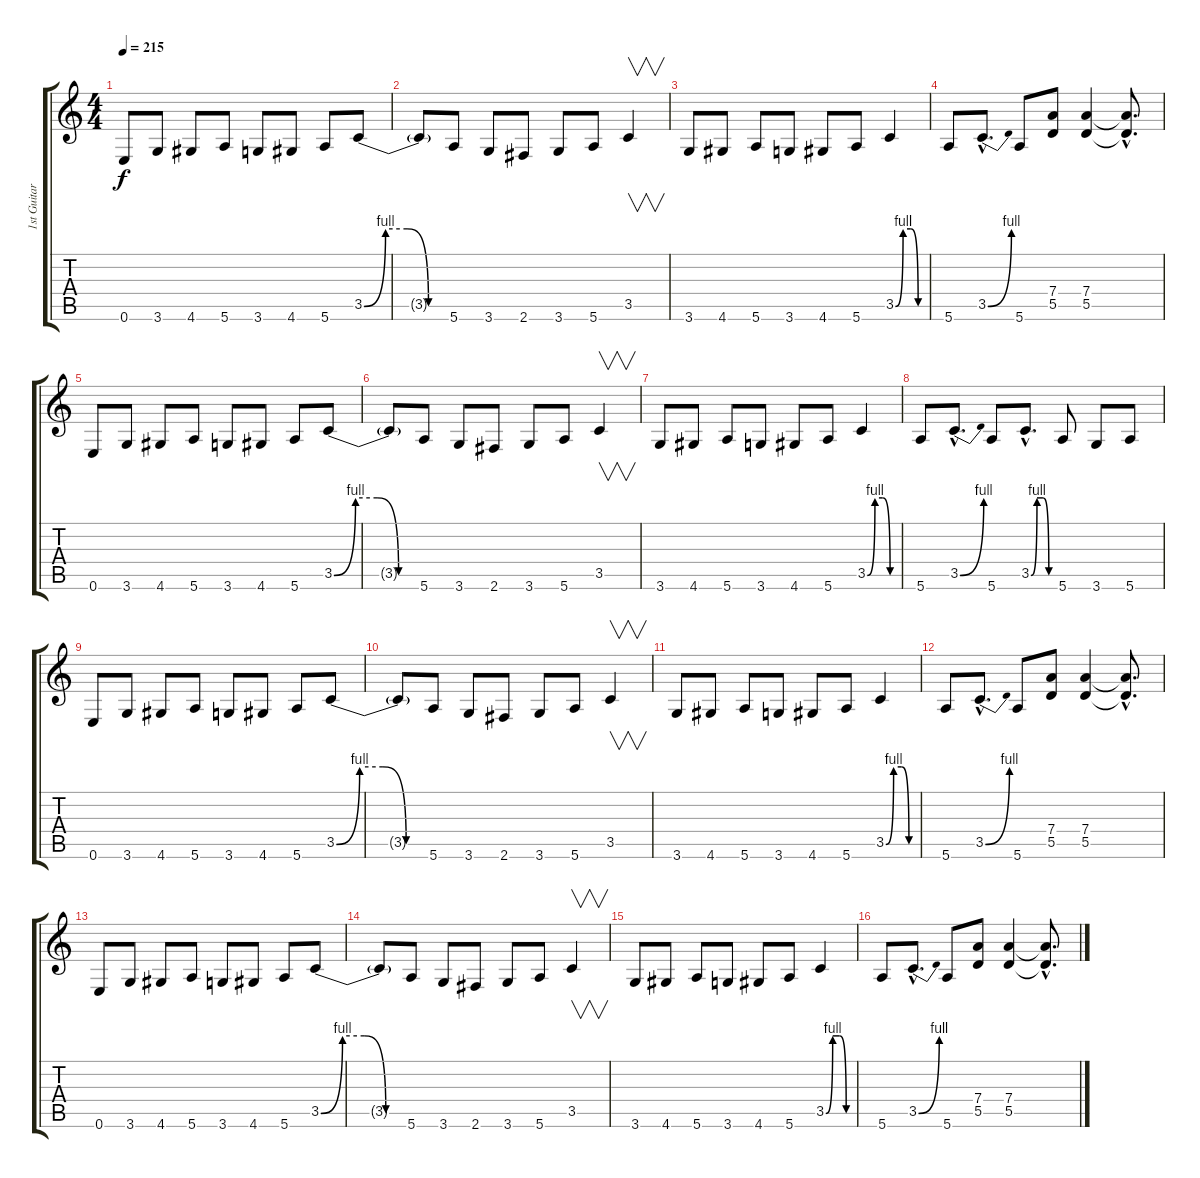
\track ("1st Guitar" "1st Guitar") {instrument overdrivenguitar}
\staff {score tabs}
\tuning (E4 B3 G3 D3 A2 E2) {hide}
\ts (4 4)
\tempo 215
\clef g2
\ks c
0.6.8{dy f instrument overdrivenguitar} 3.6.8 4.6.8 5.6.8 3.6.8 4.6.8 5.6.8 3.5{be (custom 0 0 15 4 30 4 45 0 60 0)}.8 |
3.5{t}.8 5.6.8 3.6.8 2.6.8 3.6.8 5.6.8 3.5.4{v} |
3.6.8 4.6.8 5.6.8 3.6.8 4.6.8 5.6.8 3.5{be (custom 0 0 15 4 30 4 45 0 60 0)}.4 |
5.6.8 3.5{be (bend 0 0 60 4) hac}.8{d} 5.6.8 (7.4 5.5).8 (7.4 5.5).4 (7.4{hac t} 5.5{hac t}).8{d} |
0.6.8 3.6.8 4.6.8 5.6.8 3.6.8 4.6.8 5.6.8 3.5{be (custom 0 0 15 4 30 4 45 0 60 0)}.8 |
3.5{t}.8 5.6.8 3.6.8 2.6.8 3.6.8 5.6.8 3.5.4{v} |
3.6.8 4.6.8 5.6.8 3.6.8 4.6.8 5.6.8 3.5{be (custom 0 0 15 4 30 4 45 0 60 0)}.4 |
5.6.8 3.5{be (bend 0 0 60 4) hac}.8{d} 5.6.8 3.5{be (custom 0 0 15 4 30 4 45 0 60 0) hac}.8{d} 5.6.8 3.6.8 5.6.8 |
0.6.8 3.6.8 4.6.8 5.6.8 3.6.8 4.6.8 5.6.8 3.5{be (custom 0 0 15 4 30 4 45 0 60 0)}.8 |
3.5{t}.8 5.6.8 3.6.8 2.6.8 3.6.8 5.6.8 3.5.4{v} |
3.6.8 4.6.8 5.6.8 3.6.8 4.6.8 5.6.8 3.5{be (custom 0 0 15 4 30 4 45 0 60 0)}.4 |
5.6.8 3.5{be (bend 0 0 60 4) hac}.8{d} 5.6.8 (7.4 5.5).8 (7.4 5.5).4 (7.4{hac t} 5.5{hac t}).8{d} |
0.6.8 3.6.8 4.6.8 5.6.8 3.6.8 4.6.8 5.6.8 3.5{be (custom 0 0 15 4 30 4 45 0 60 0)}.8 |
3.5{t}.8 5.6.8 3.6.8 2.6.8 3.6.8 5.6.8 3.5.4{v} |
3.6.8 4.6.8 5.6.8 3.6.8 4.6.8 5.6.8 3.5{be (custom 0 0 15 4 30 4 45 0 60 0)}.4 |
5.6.8 3.5{be (bend 0 0 60 4) hac}.8{d} 5.6.8 (7.4 5.5).8 (7.4 5.5).4 (7.4{hac t} 5.5{hac t}).8{d}
